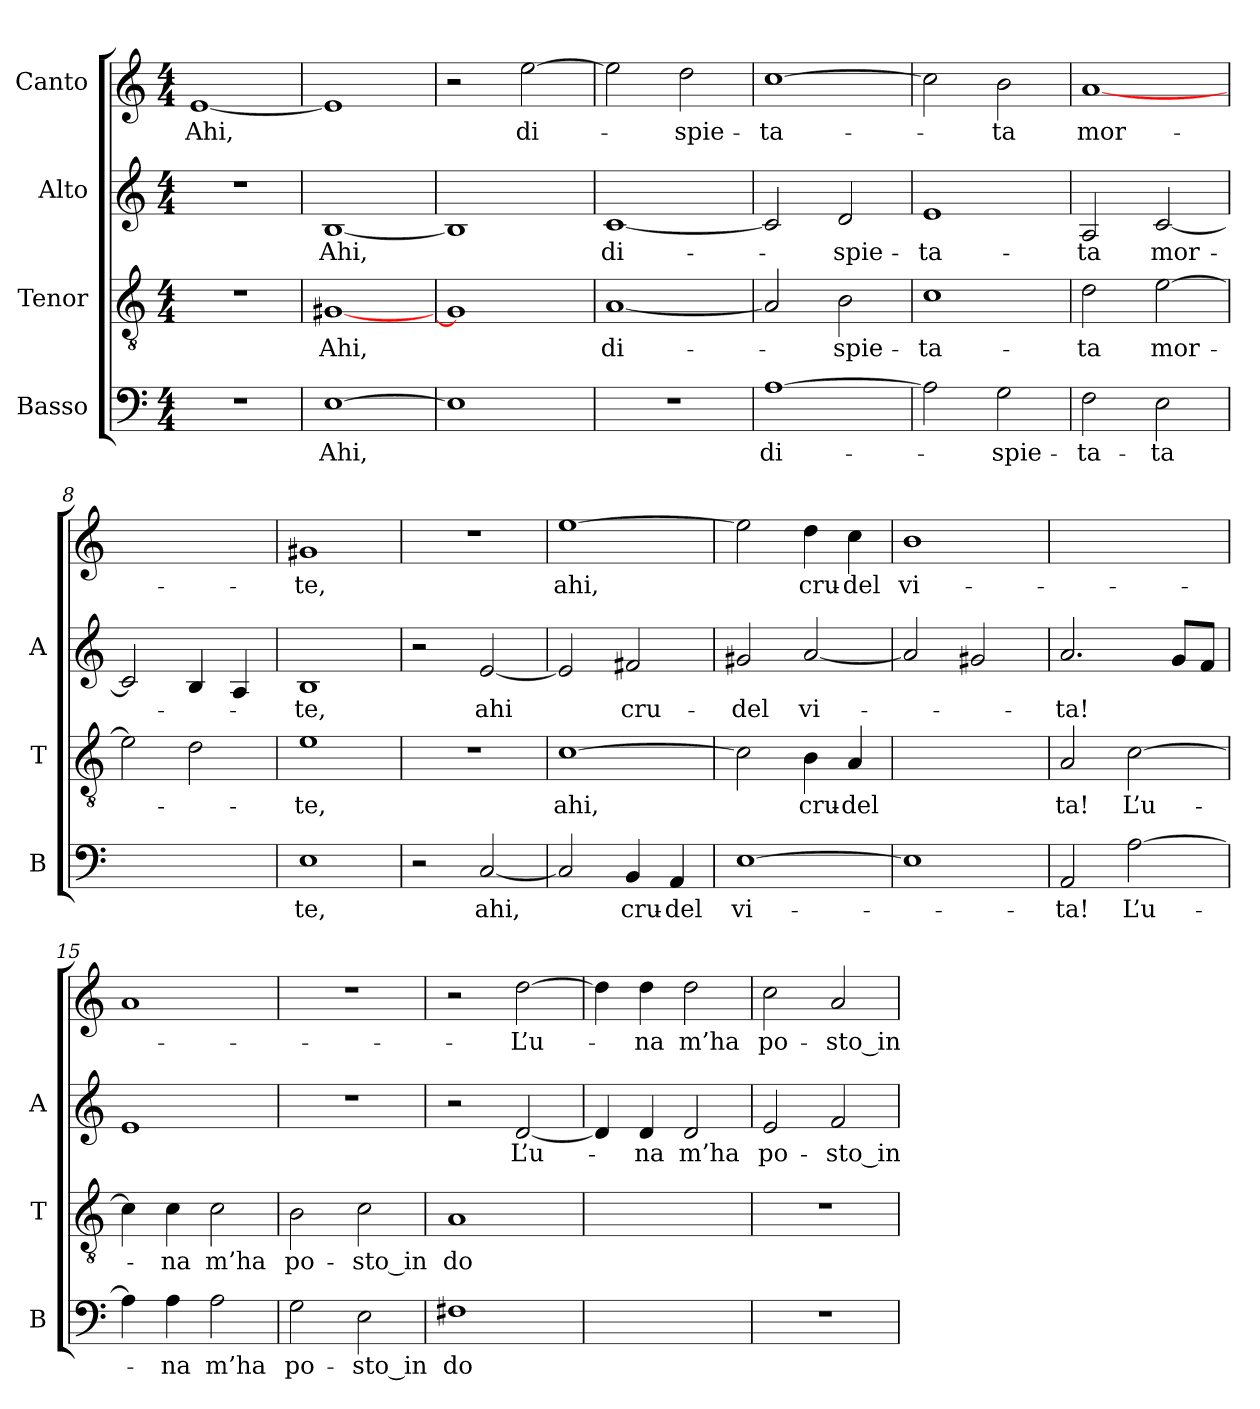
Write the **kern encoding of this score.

**kern	**text	**kern	**text	**kern	**text	**kern	**text
*part4	*part4	*part3	*part3	*part2	*part2	*part1	*part1
*staff4	*staff4	*staff3	*staff3	*staff2	*staff2	*staff1	*staff1
*I"Basso	*	*I"Tenor	*	*I"Alto	*	*I"Canto	*
*I'B	*	*I'T	*	*I'A	*	*	*
*clefF4	*	*clefGv2	*	*clefG2	*	*clefG2	*
*k[]	*	*k[]	*	*k[]	*	*k[]	*
*C:	*	*C:	*	*C:	*	*C:	*
*M4/4	*	*M4/4	*	*M4/4	*	*M4/4	*
=1	=1	=1	=1	=1	=1	=1	=1
1r	.	1r	.	1r	.	[1e	-Ahi,
=2	=2	=2	=2	=2	=2	=2	=2
[1E	-Ahi,	[1G#X	-Ahi,	[1B	-Ahi,	1e]	.
=3	=3	=3	=3	=3	=3	=3	=3
1E]	.	1G]	.	1B]	.	2r	.
.	.	.	.	.	.	[2ee	di-
=4	=4	=4	=4	=4	=4	=4	=4
1r	.	[1A	di-	[1c	di-	2ee]	.
.	.	.	.	.	.	2dd	spie-
=5	=5	=5	=5	=5	=5	=5	=5
[1A	di-	2A]	.	2c]	.	[1cc	ta-
.	.	2B	spie-	2d	spie-	.	.
=6	=6	=6	=6	=6	=6	=6	=6
2A]	.	1c	ta-	1e	ta-	2cc]	.
2G	spie-	.	.	.	.	2b	-ta
=7	=7	=7	=7	=7	=7	=7	=7
2F	ta-	2d	-ta	2A	-ta	[1a	mor-
2E	-ta	[2e	mor-	[2c	mor-	.	.
=8	=8	=8	=8	=8	=8	=8	=8
1ryy	.	2e]	.	2c]	.	1ryy	.
.	.	2d	.	4B	.	.	.
.	.	.	.	4A	.	.	.
=9	=9	=9	=9	=9	=9	=9	=9
1E	-te,	1e	-te,	1B	-te,	1g#X	-te,
=10	=10	=10	=10	=10	=10	=10	=10
2r	.	1r	.	2r	.	1r	.
[2C	-ahi,	.	.	[2e	-ahi	.	.
=11	=11	=11	=11	=11	=11	=11	=11
2C]	.	[1c	-ahi,	2e]	.	[1ee	-ahi,
4BB	cru-	.	.	2f#X	cru-	.	.
4AA	-del	.	.	.	.	.	.
=12	=12	=12	=12	=12	=12	=12	=12
[1E	vi-	2c]	.	2g#X	-del	2ee]	.
.	.	4B	cru-	[2a	vi-	4dd	cru-
.	.	4A	-del	.	.	4cc	-del
=13	=13	=13	=13	=13	=13	=13	=13
1E]	.	1ryy	.	2a]	.	1b	vi-
.	.	.	.	2g#X	.	.	.
=14	=14	=14	=14	=14	=14	=14	=14
2AA	-ta!	2A	-ta!	2.a	-ta!	1ryy	.
[2A	L’u-	[2c	L’u-	.	.	.	.
.	.	.	.	8gL	.	.	.
.	.	.	.	8fJ	.	.	.
=15	=15	=15	=15	=15	=15	=15	=15
4A]	.	4c]	.	1e	.	1a	.
4A	-na	4c	-na	.	.	.	.
2A	-m’ha	2c	-m’ha	.	.	.	.
=16	=16	=16	=16	=16	=16	=16	=16
2G	po-	2B	po-	1r	.	1r	.
2E	-sto_in	2c	-sto_in	.	.	.	.
=17	=17	=17	=17	=17	=17	=17	=17
1F#X	do-	1A	do-	2r	.	2r	.
.	.	.	.	[2d	L’u-	[2dd	L’u-
=18	=18	=18	=18	=18	=18	=18	=18
1ryy	.	1ryy	.	4d]	.	4dd]	.
.	.	.	.	4d	-na	4dd	-na
.	.	.	.	2d	-m’ha	2dd	-m’ha
=19	=19	=19	=19	=19	=19	=19	=19
1r	.	1r	.	2e	po-	2cc	po-
.	.	.	.	2f	-sto_in	2a	-sto_in
=	=	=	=	=	=	=	=
*-	*-	*-	*-	*-	*-	*-	*-
